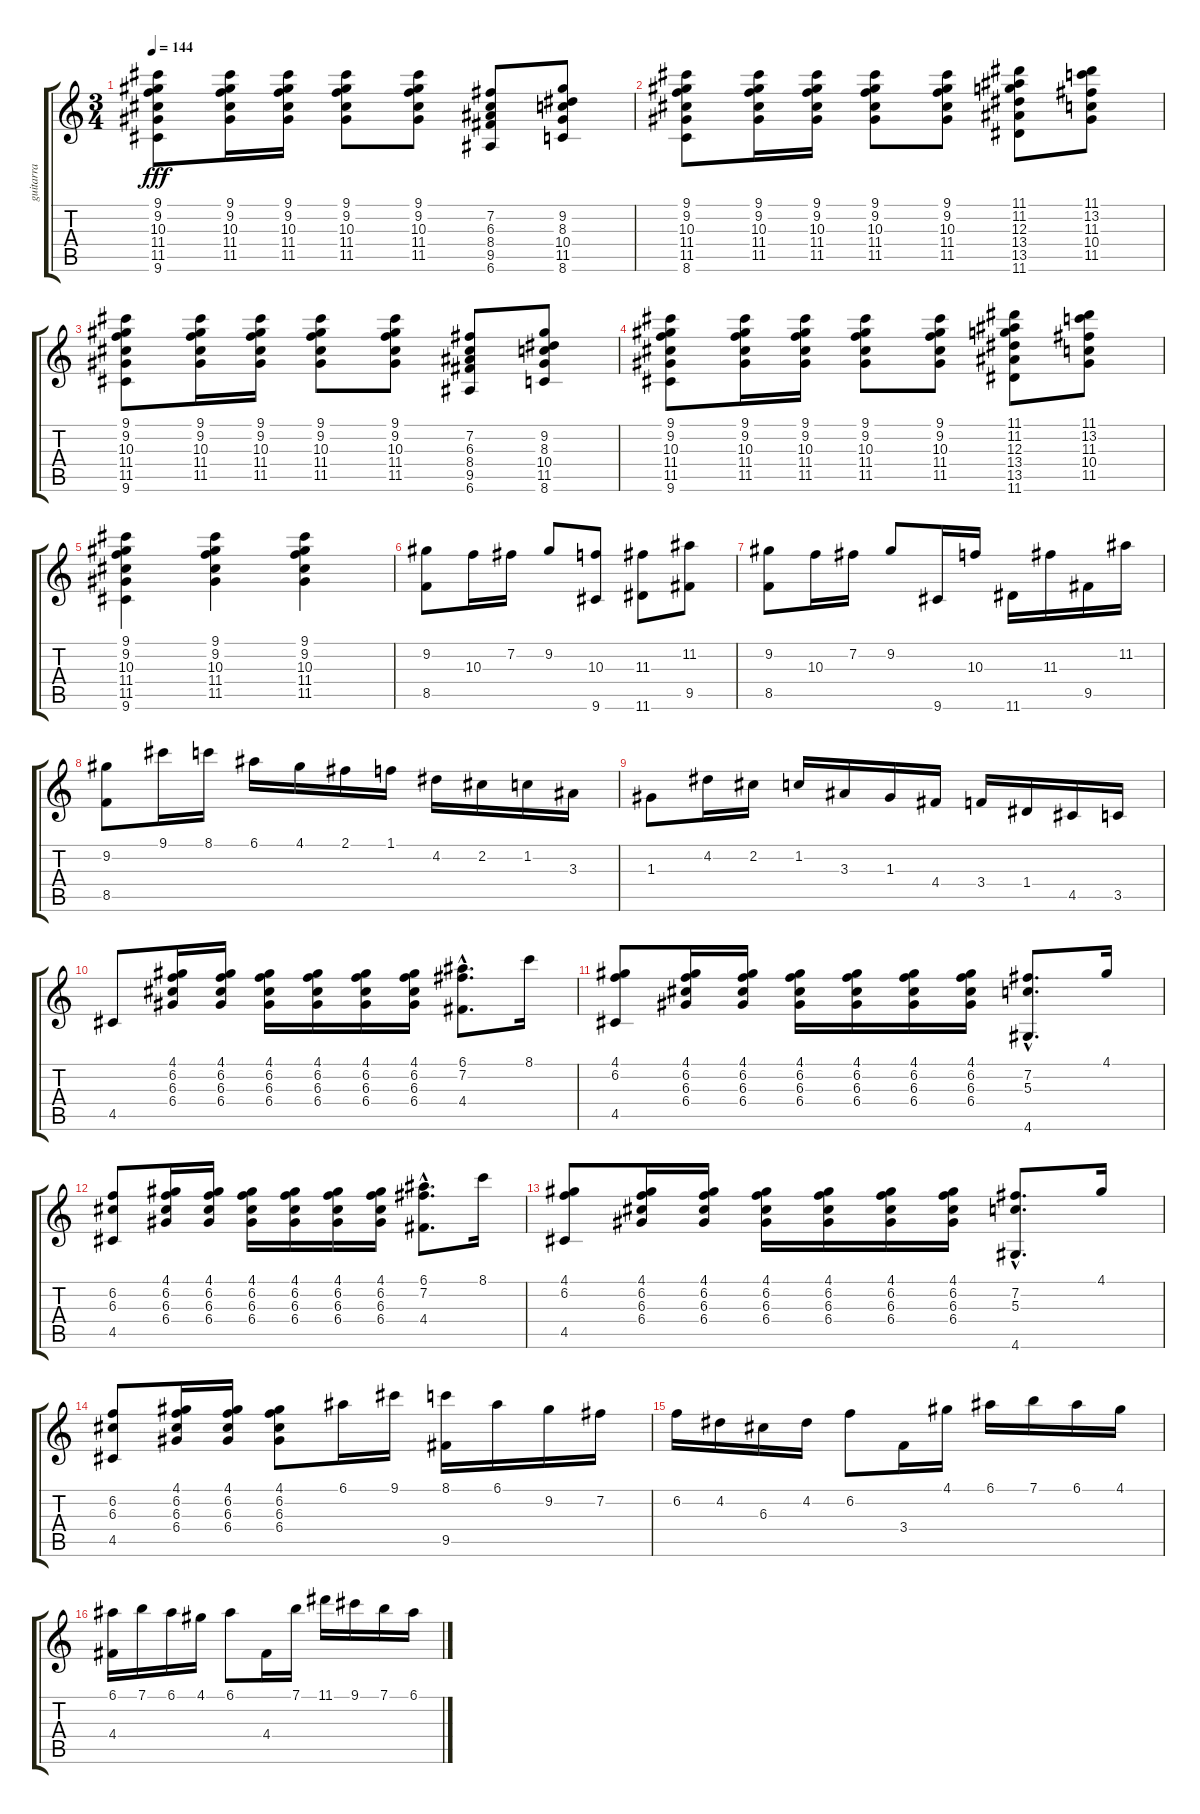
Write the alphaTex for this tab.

\track ("guitarra     " "guitarra  ") {instrument acousticguitarnylon}
\staff {score tabs}
\tuning (E4 B3 G3 D3 A2 E2) {hide}
\ts (3 4)
\tempo 144
\clef g2
\ks c
(9.1 9.2 10.3 11.4 11.5 9.6).8{dy fff instrument acousticguitarnylon} (9.1 9.2 10.3 11.4 11.5).16 (9.1 9.2 10.3 11.4 11.5).16 (9.1 9.2 10.3 11.4 11.5).8 (9.1 9.2 10.3 11.4 11.5).8 (7.2 6.3 8.4 9.5 6.6).8 (9.2 8.3 10.4 11.5 8.6).8 |
(9.1 9.2 10.3 11.4 11.5 8.6).8 (9.1 9.2 10.3 11.4 11.5).16 (9.1 9.2 10.3 11.4 11.5).16 (9.1 9.2 10.3 11.4 11.5).8 (9.1 9.2 10.3 11.4 11.5).8 (11.1 11.2 12.3 13.4 13.5 11.6).8 (11.1 13.2 11.3 10.4 11.5).8 |
(9.1 9.2 10.3 11.4 11.5 9.6).8 (9.1 9.2 10.3 11.4 11.5).16 (9.1 9.2 10.3 11.4 11.5).16 (9.1 9.2 10.3 11.4 11.5).8 (9.1 9.2 10.3 11.4 11.5).8 (7.2 6.3 8.4 9.5 6.6).8 (9.2 8.3 10.4 11.5 8.6).8 |
(9.1 9.2 10.3 11.4 11.5 9.6).8 (9.1 9.2 10.3 11.4 11.5).16 (9.1 9.2 10.3 11.4 11.5).16 (9.1 9.2 10.3 11.4 11.5).8 (9.1 9.2 10.3 11.4 11.5).8 (11.1 11.2 12.3 13.4 13.5 11.6).8 (11.1 13.2 11.3 10.4 11.5).8 |
(9.1 9.2 10.3 11.4 11.5 9.6).4 (9.1 9.2 10.3 11.4 11.5).4 (9.1 9.2 10.3 11.4 11.5).4 |
(9.2 8.5).8 10.3.16 7.2.16 9.2.8 (10.3 9.6).8 (11.3 11.6).8 (11.2 9.5).8 |
(9.2 8.5).8 10.3.16 7.2.16 9.2.8 9.6.16 10.3.16 11.6.16 11.3.16 9.5.16 11.2.16 |
(9.2 8.5).8 9.1.16 8.1.16 6.1.16 4.1.16 2.1.16 1.1.16 4.2.16 2.2.16 1.2.16 3.3.16 |
1.3.8 4.2.16 2.2.16 1.2.16 3.3.16 1.3.16 4.4.16 3.4.16 1.4.16 4.5.16 3.5.16 |
4.5.8 (4.1 6.2 6.3 6.4).16 (4.1 6.2 6.3 6.4).16 (4.1 6.2 6.3 6.4).16 (4.1 6.2 6.3 6.4).16 (4.1 6.2 6.3 6.4).16 (4.1 6.2 6.3 6.4).16 (6.1{hac} 7.2{hac} 4.4{hac}).8{d} 8.1.16 |
(4.1 6.2 4.5).8 (4.1 6.2 6.3 6.4).16 (4.1 6.2 6.3 6.4).16 (4.1 6.2 6.3 6.4).16 (4.1 6.2 6.3 6.4).16 (4.1 6.2 6.3 6.4).16 (4.1 6.2 6.3 6.4).16 (7.2{hac} 5.3{hac} 4.6{hac}).8{d} 4.1.16 |
(6.2 6.3 4.5).8 (4.1 6.2 6.3 6.4).16 (4.1 6.2 6.3 6.4).16 (4.1 6.2 6.3 6.4).16 (4.1 6.2 6.3 6.4).16 (4.1 6.2 6.3 6.4).16 (4.1 6.2 6.3 6.4).16 (6.1{hac} 7.2{hac} 4.4{hac}).8{d} 8.1.16 |
(4.1 6.2 4.5).8 (4.1 6.2 6.3 6.4).16 (4.1 6.2 6.3 6.4).16 (4.1 6.2 6.3 6.4).16 (4.1 6.2 6.3 6.4).16 (4.1 6.2 6.3 6.4).16 (4.1 6.2 6.3 6.4).16 (7.2{hac} 5.3{hac} 4.6{hac}).8{d} 4.1.16 |
(6.2 6.3 4.5).8 (4.1 6.2 6.3 6.4).16 (4.1 6.2 6.3 6.4).16 (4.1 6.2 6.3 6.4).8 6.1.16 9.1.16 (8.1 9.5).16 6.1.16 9.2.16 7.2.16 |
6.2.16 4.2.16 6.3.16 4.2.16 6.2.8 3.4.16 4.1.16 6.1.16 7.1.16 6.1.16 4.1.16 |
(6.1 4.4).16 7.1.16 6.1.16 4.1.16 6.1.8 4.4.16 7.1.16 11.1.16 9.1.16 7.1.16 6.1.16
